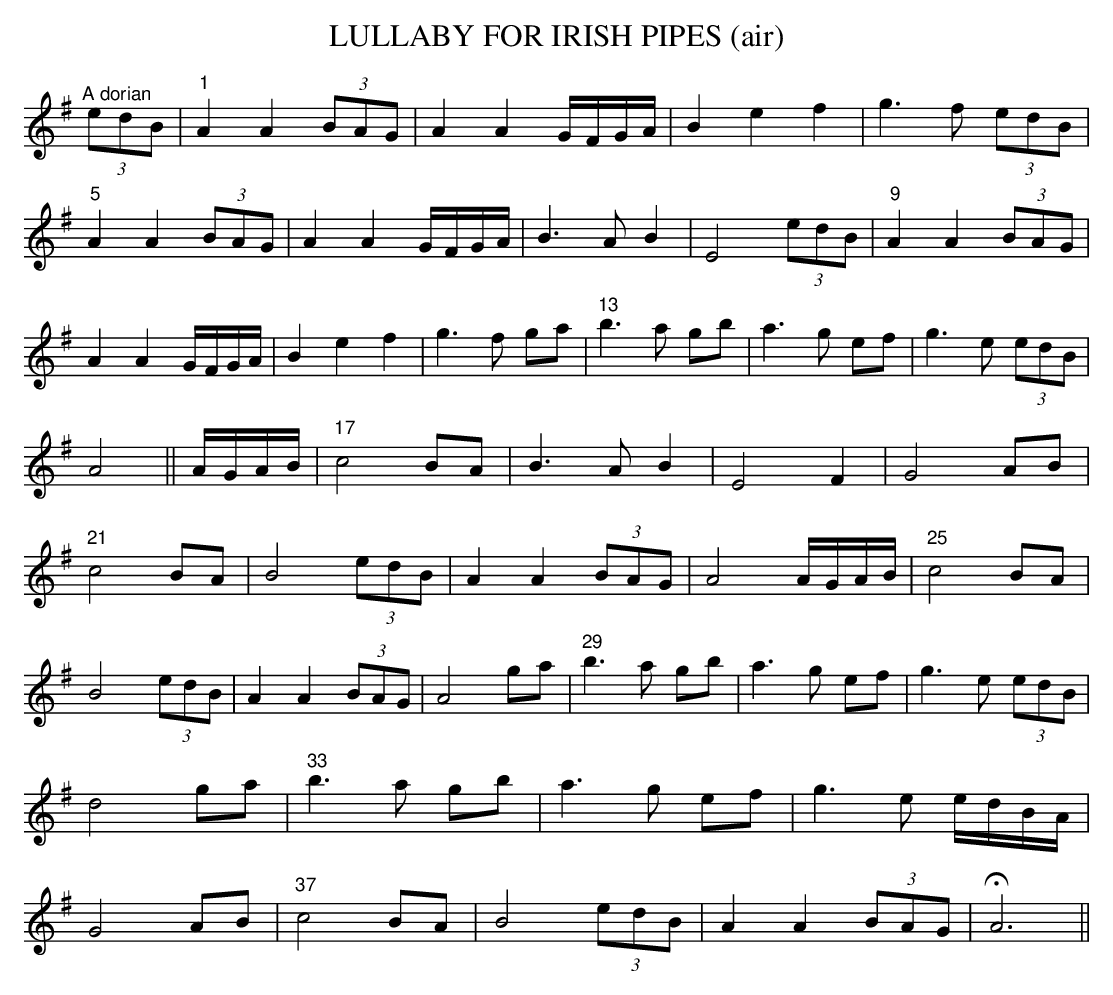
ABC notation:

X:1
T:LULLABY FOR IRISH PIPES (air)\
Y:"Andantino"\
seems kind of a strange choice for a pipe tune . . .?\
M:3/4\
L:1/8\
K:G % source key = F\
"^A dorian"\
(3edB|"1"A2 A2 (3BAG|A2 A2 G/F/G/A/|\\
B2 e2 f2|g3 f (3edB|\
"5"A2 A2 (3BAG|A2 A2 G/F/G/A/|B3 A B2|E4 (3edB|\
"9"A2 A2 (3BAG|A2 A2 G/F/G/A/|B2 e2 f2|g3 f ga|\
"13"b3 a gb|a3 g ef|g3 e (3edB|A4||\
A/G/A/B/|"17"c4 BA|B3 A B2|E4 F2|G4 AB|\
"21"c4 BA|B4 (3edB|A2 A2 (3BAG|A4 A/G/A/B/|\
"25"c4 BA|B4 (3edB|A2 A2 (3BAG|A4 ga|\
"29"b3 a gb|a3 g ef|g3 e (3edB|d4 ga|\
"33"b3 a gb|a3 g ef|g3 e e/d/B/A/|G4 AB|\
"37"c4 BA|B4 (3edB|A2 A2 (3BAG|HA6||\'92\
\
\
